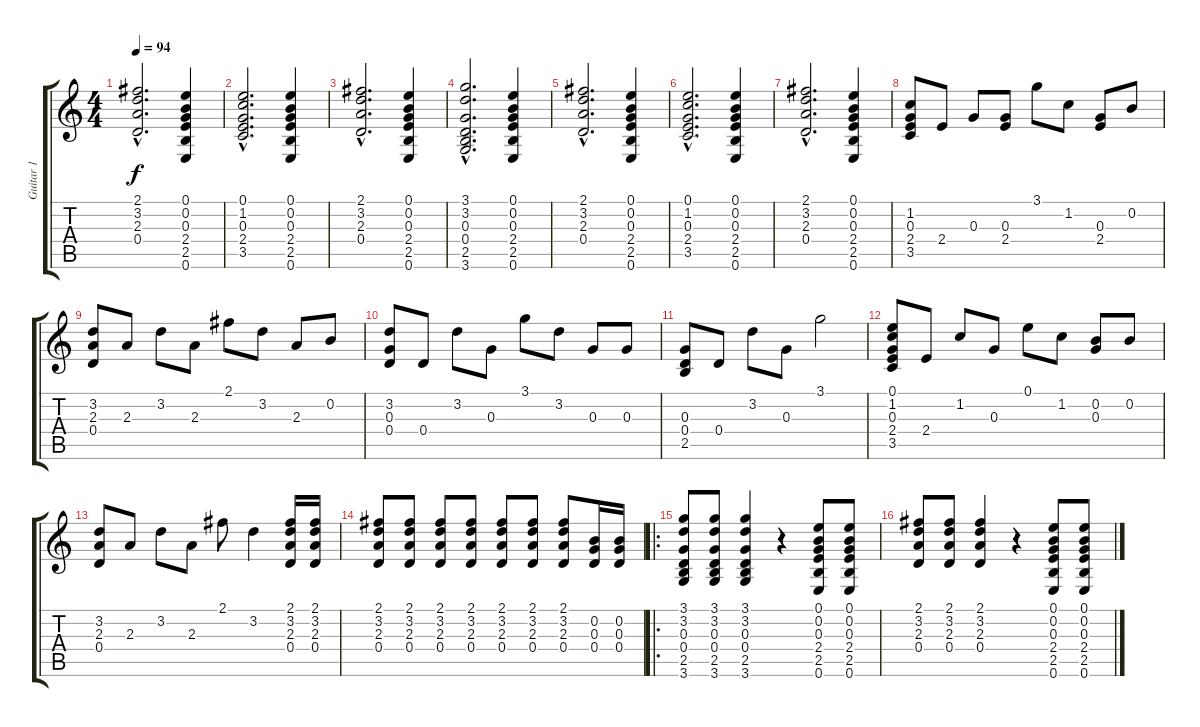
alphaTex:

\track ("Guitar 1" "Guitar 1") {instrument acousticguitarsteel}
\staff {score tabs}
\tuning (E4 B3 G3 D3 A2 E2) {hide}
\ts (4 4)
\tempo 94
\clef g2
\ks c
(2.1{hac} 3.2{hac} 2.3{hac} 0.4{hac}).2{d dy f} (0.1 0.2 0.3 2.4 2.5 0.6).4 |
(0.1{hac} 1.2{hac} 0.3{hac} 2.4{hac} 3.5{hac}).2{d} (0.1 0.2 0.3 2.4 2.5 0.6).4 |
(2.1{hac} 3.2{hac} 2.3{hac} 0.4{hac}).2{d} (0.1 0.2 0.3 2.4 2.5 0.6).4 |
(3.1{hac} 3.2{hac} 0.3{hac} 0.4{hac} 2.5{hac} 3.6{hac}).2{d} (0.1 0.2 0.3 2.4 2.5 0.6).4 |
(2.1{hac} 3.2{hac} 2.3{hac} 0.4{hac}).2{d} (0.1 0.2 0.3 2.4 2.5 0.6).4 |
(0.1{hac} 1.2{hac} 0.3{hac} 2.4{hac} 3.5{hac}).2{d} (0.1 0.2 0.3 2.4 2.5 0.6).4 |
(2.1{hac} 3.2{hac} 2.3{hac} 0.4{hac}).2{d} (0.1 0.2 0.3 2.4 2.5 0.6).4 |
(1.2 0.3 2.4 3.5).8 2.4.8 0.3.8 (0.3 2.4).8 3.1.8 1.2.8 (0.3 2.4).8 0.2.8 |
(3.2 2.3 0.4).8 2.3.8 3.2.8 2.3.8 2.1.8 3.2.8 2.3.8 0.2.8 |
(3.2 0.3 0.4).8 0.4.8 3.2.8 0.3.8 3.1.8 3.2.8 0.3.8 0.3.8 |
(0.3 0.4 2.5).8 0.4.8 3.2.8 0.3.8 3.1.2 |
(0.1 1.2 0.3 2.4 3.5).8 2.4.8 1.2.8 0.3.8 0.1.8 1.2.8 (0.2 0.3).8 0.2.8 |
(3.2 2.3 0.4).8 2.3.8 3.2.8 2.3.8 2.1.8 3.2.4 (2.1 3.2 2.3 0.4).16 (2.1 3.2 2.3 0.4).16 |
(2.1 3.2 2.3 0.4).8 (2.1 3.2 2.3 0.4).8 (2.1 3.2 2.3 0.4).8 (2.1 3.2 2.3 0.4).8 (2.1 3.2 2.3 0.4).8 (2.1 3.2 2.3 0.4).8 (2.1 3.2 2.3 0.4).8 (0.2 0.3 0.4).16 (0.2 0.3 0.4).16 |
\ro
(3.1 3.2 0.3 0.4 2.5 3.6).8 (3.1 3.2 0.3 0.4 2.5 3.6).8 (3.1 3.2 0.3 0.4 2.5 3.6).4 r.4 (0.1 0.2 0.3 2.4 2.5 0.6).8 (0.1 0.2 0.3 2.4 2.5 0.6).8 |
(2.1 3.2 2.3 0.4).8 (2.1 3.2 2.3 0.4).8 (2.1 3.2 2.3 0.4).4 r.4 (0.1 0.2 0.3 2.4 2.5 0.6).8 (0.1 0.2 0.3 2.4 2.5 0.6).8
